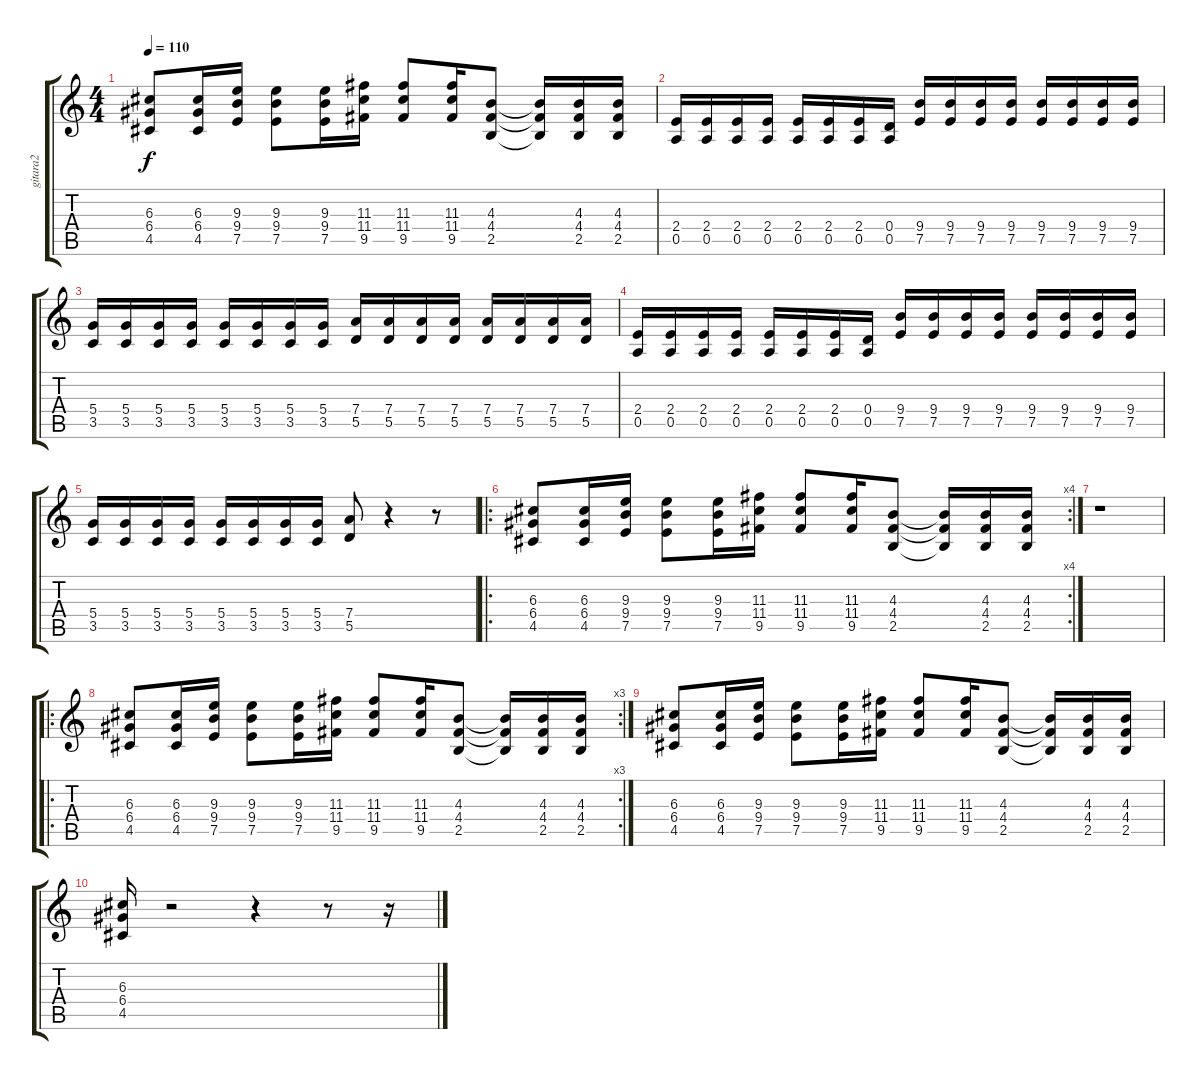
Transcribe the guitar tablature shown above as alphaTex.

\track ("gitara2" "gitara2") {instrument distortionguitar}
\staff {score tabs}
\tuning (E4 B3 G3 D3 A2 E2) {hide}
\ts (4 4)
\tempo 110
\clef g2
\ks c
(6.3 6.4 4.5).8{dy f} (6.3 6.4 4.5).16 (9.3 9.4 7.5).16 (9.3 9.4 7.5).8 (9.3 9.4 7.5).16 (11.3 11.4 9.5).16 (11.3 11.4 9.5).8 (11.3 11.4 9.5).16 (4.3 4.4 2.5).8 (4.3{t} 4.4{t} 2.5{t}).16 (4.3 4.4 2.5).16 (4.3 4.4 2.5).16 |
(2.4 0.5).16 (2.4 0.5).16 (2.4 0.5).16 (2.4 0.5).16 (2.4 0.5).16 (2.4 0.5).16 (2.4 0.5).16 (0.4 0.5).16 (9.4 7.5).16 (9.4 7.5).16 (9.4 7.5).16 (9.4 7.5).16 (9.4 7.5).16 (9.4 7.5).16 (9.4 7.5).16 (9.4 7.5).16 |
(5.4 3.5).16 (5.4 3.5).16 (5.4 3.5).16 (5.4 3.5).16 (5.4 3.5).16 (5.4 3.5).16 (5.4 3.5).16 (5.4 3.5).16 (7.4 5.5).16 (7.4 5.5).16 (7.4 5.5).16 (7.4 5.5).16 (7.4 5.5).16 (7.4 5.5).16 (7.4 5.5).16 (7.4 5.5).16 |
(2.4 0.5).16 (2.4 0.5).16 (2.4 0.5).16 (2.4 0.5).16 (2.4 0.5).16 (2.4 0.5).16 (2.4 0.5).16 (0.4 0.5).16 (9.4 7.5).16 (9.4 7.5).16 (9.4 7.5).16 (9.4 7.5).16 (9.4 7.5).16 (9.4 7.5).16 (9.4 7.5).16 (9.4 7.5).16 |
(5.4 3.5).16 (5.4 3.5).16 (5.4 3.5).16 (5.4 3.5).16 (5.4 3.5).16 (5.4 3.5).16 (5.4 3.5).16 (5.4 3.5).16 (7.4 5.5).8 r.4 r.8 |
\ro
\rc 4
(6.3 6.4 4.5).8 (6.3 6.4 4.5).16 (9.3 9.4 7.5).16 (9.3 9.4 7.5).8 (9.3 9.4 7.5).16 (11.3 11.4 9.5).16 (11.3 11.4 9.5).8 (11.3 11.4 9.5).16 (4.3 4.4 2.5).8 (4.3{t} 4.4{t} 2.5{t}).16 (4.3 4.4 2.5).16 (4.3 4.4 2.5).16 |
r.1 |
\ro
\rc 3
(6.3 6.4 4.5).8 (6.3 6.4 4.5).16 (9.3 9.4 7.5).16 (9.3 9.4 7.5).8 (9.3 9.4 7.5).16 (11.3 11.4 9.5).16 (11.3 11.4 9.5).8 (11.3 11.4 9.5).16 (4.3 4.4 2.5).8 (4.3{t} 4.4{t} 2.5{t}).16 (4.3 4.4 2.5).16 (4.3 4.4 2.5).16 |
(6.3 6.4 4.5).8 (6.3 6.4 4.5).16 (9.3 9.4 7.5).16 (9.3 9.4 7.5).8 (9.3 9.4 7.5).16 (11.3 11.4 9.5).16 (11.3 11.4 9.5).8 (11.3 11.4 9.5).16 (4.3 4.4 2.5).8 (4.3{t} 4.4{t} 2.5{t}).16 (4.3 4.4 2.5).16 (4.3 4.4 2.5).16 |
(6.3 6.4 4.5).16 r.2 r.4 r.8 r.16
